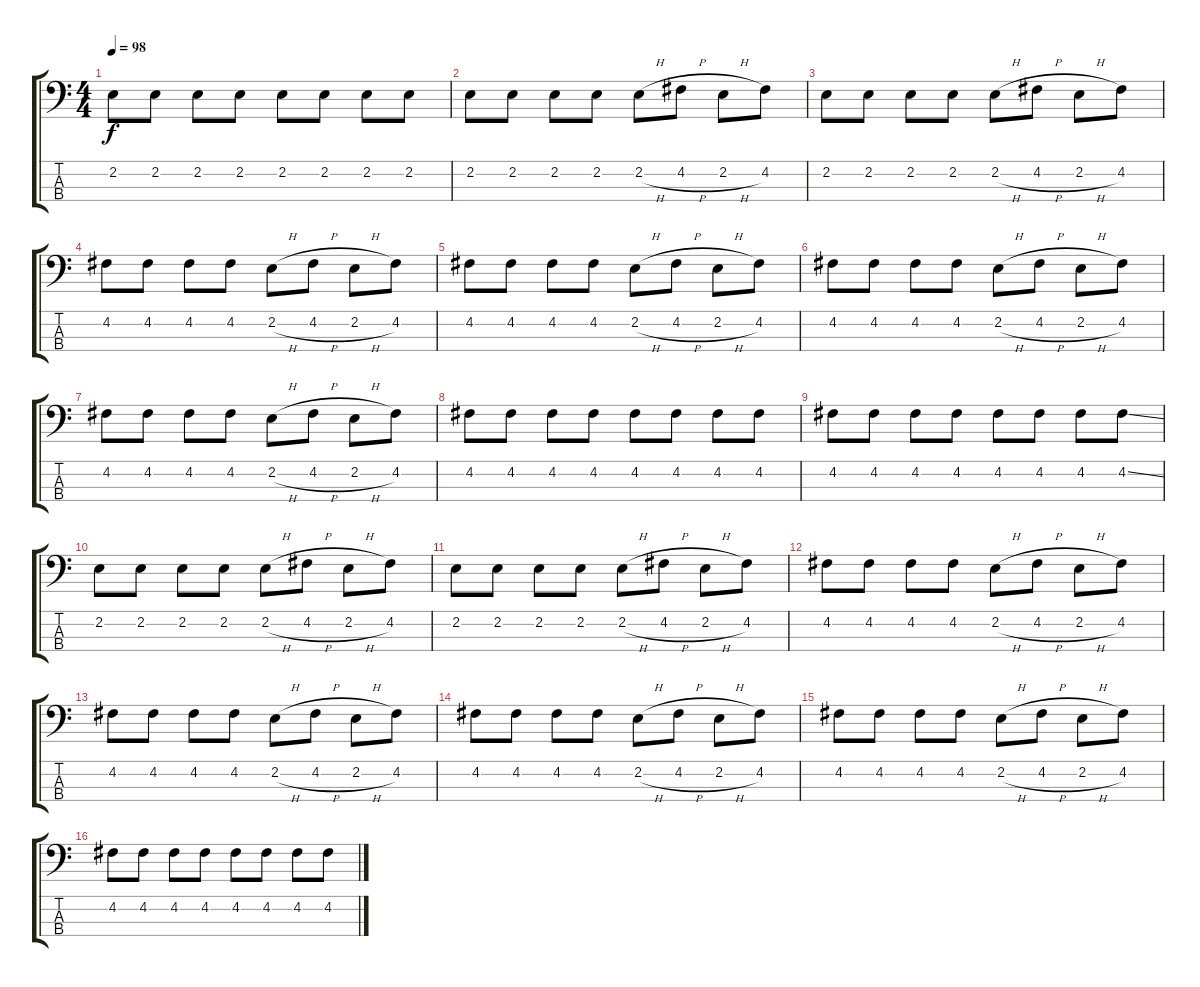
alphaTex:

\track "" {instrument electricbassfinger}
\staff {score tabs}
\tuning (G2 D2 A1 E1) {hide}
\ts (4 4)
\tempo 98
\clef f4
\ks c
2.2.8{dy f} 2.2.8 2.2.8 2.2.8 2.2.8 2.2.8 2.2.8 2.2.8 |
2.2.8 2.2.8 2.2.8 2.2.8 2.2{h}.8 4.2{h}.8 2.2{h}.8 4.2.8 |
2.2.8 2.2.8 2.2.8 2.2.8 2.2{h}.8 4.2{h}.8 2.2{h}.8 4.2.8 |
4.2.8 4.2.8 4.2.8 4.2.8 2.2{h}.8 4.2{h}.8 2.2{h}.8 4.2.8 |
4.2.8 4.2.8 4.2.8 4.2.8 2.2{h}.8 4.2{h}.8 2.2{h}.8 4.2.8 |
4.2.8 4.2.8 4.2.8 4.2.8 2.2{h}.8 4.2{h}.8 2.2{h}.8 4.2.8 |
4.2.8 4.2.8 4.2.8 4.2.8 2.2{h}.8 4.2{h}.8 2.2{h}.8 4.2.8 |
4.2.8 4.2.8 4.2.8 4.2.8 4.2.8 4.2.8 4.2.8 4.2.8 |
4.2.8 4.2.8 4.2.8 4.2.8 4.2.8 4.2.8 4.2.8 4.2{ss}.8 |
2.2.8 2.2.8 2.2.8 2.2.8 2.2{h}.8 4.2{h}.8 2.2{h}.8 4.2.8 |
2.2.8 2.2.8 2.2.8 2.2.8 2.2{h}.8 4.2{h}.8 2.2{h}.8 4.2.8 |
4.2.8 4.2.8 4.2.8 4.2.8 2.2{h}.8 4.2{h}.8 2.2{h}.8 4.2.8 |
4.2.8 4.2.8 4.2.8 4.2.8 2.2{h}.8 4.2{h}.8 2.2{h}.8 4.2.8 |
4.2.8 4.2.8 4.2.8 4.2.8 2.2{h}.8 4.2{h}.8 2.2{h}.8 4.2.8 |
4.2.8 4.2.8 4.2.8 4.2.8 2.2{h}.8 4.2{h}.8 2.2{h}.8 4.2.8 |
4.2.8 4.2.8 4.2.8 4.2.8 4.2.8 4.2.8 4.2.8 4.2.8
